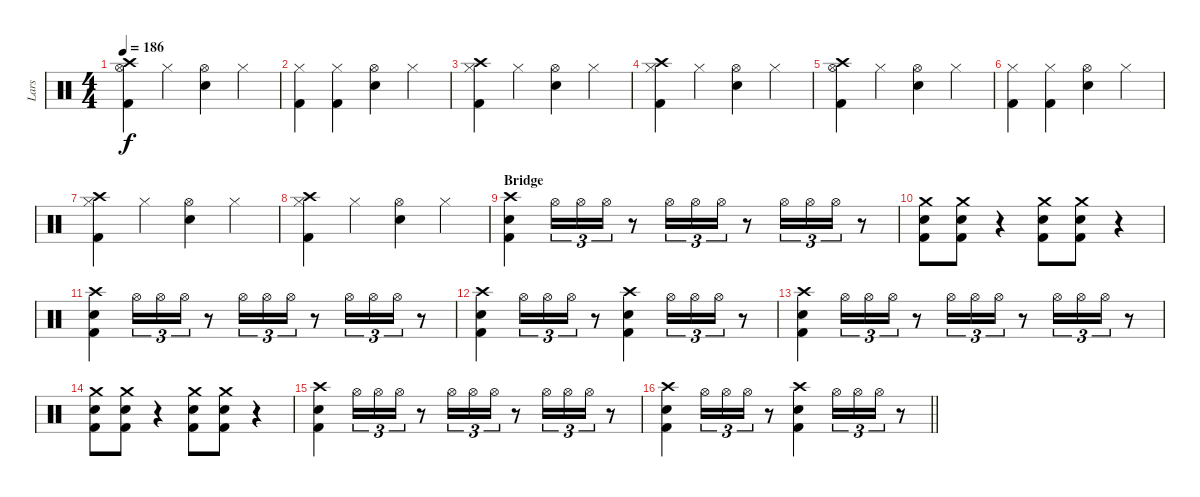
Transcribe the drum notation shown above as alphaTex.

\track ("Lars" "Lars") {instrument percussion}
\staff {score}
\articulation defaults
\ts (4 4)
\tempo 186
\clef neutral
\ks c
("Crash high (hit)" "Hi-Hat (open)" "Kick (hit) 2").4{dy f} "Hi-Hat (closed)".4 ("Hi-Hat (open)" "Electric Snare (hit)").4 "Hi-Hat (closed)".4 |
("Hi-Hat (closed)" "Kick (hit) 2").4 ("Hi-Hat (closed)" "Kick (hit) 2").4 ("Hi-Hat (open)" "Electric Snare (hit)").4 "Hi-Hat (closed)".4 |
("Crash high (hit)" "Hi-Hat (closed)" "Kick (hit) 2").4 "Hi-Hat (closed)".4 ("Hi-Hat (open)" "Electric Snare (hit)").4 "Hi-Hat (closed)".4 |
("Crash high (hit)" "Hi-Hat (closed)" "Kick (hit) 2").4 "Hi-Hat (closed)".4 ("Hi-Hat (open)" "Electric Snare (hit)").4 "Hi-Hat (closed)".4 |
("Crash high (hit)" "Hi-Hat (open)" "Kick (hit) 2").4 "Hi-Hat (closed)".4 ("Hi-Hat (open)" "Electric Snare (hit)").4 "Hi-Hat (closed)".4 |
("Hi-Hat (closed)" "Kick (hit) 2").4 ("Hi-Hat (closed)" "Kick (hit) 2").4 ("Hi-Hat (open)" "Electric Snare (hit)").4 "Hi-Hat (closed)".4 |
("Crash high (hit)" "Hi-Hat (closed)" "Kick (hit) 2").4 "Hi-Hat (closed)".4 ("Hi-Hat (open)" "Electric Snare (hit)").4 "Hi-Hat (closed)".4 |
("Crash high (hit)" "Hi-Hat (closed)" "Kick (hit) 2").4 "Hi-Hat (closed)".4 ("Hi-Hat (open)" "Electric Snare (hit)").4 "Hi-Hat (closed)".4 |
\section ("" "Bridge")
("Crash high (hit)" "Electric Snare (hit)" "Kick (hit) 2").4 "Hi-Hat (open)".16{tu (3 2)} "Hi-Hat (open)".16{tu (3 2)} "Hi-Hat (open)".16{tu (3 2)} r.8 "Hi-Hat (open)".16{tu (3 2)} "Hi-Hat (open)".16{tu (3 2)} "Hi-Hat (open)".16{tu (3 2)} r.8 "Hi-Hat (open)".16{tu (3 2)} "Hi-Hat (open)".16{tu (3 2)} "Hi-Hat (open)".16{tu (3 2)} r.8 |
("Crash medium (hit)" "Electric Snare (hit)" "Kick (hit) 2").8 ("Crash medium (hit)" "Electric Snare (hit)" "Kick (hit) 2").8 r.4 ("Crash medium (hit)" "Electric Snare (hit)" "Kick (hit) 2").8 ("Crash medium (hit)" "Electric Snare (hit)" "Kick (hit) 2").8 r.4 |
("Crash high (hit)" "Electric Snare (hit)" "Kick (hit) 2").4 "Hi-Hat (open)".16{tu (3 2)} "Hi-Hat (open)".16{tu (3 2)} "Hi-Hat (open)".16{tu (3 2)} r.8 "Hi-Hat (open)".16{tu (3 2)} "Hi-Hat (open)".16{tu (3 2)} "Hi-Hat (open)".16{tu (3 2)} r.8 "Hi-Hat (open)".16{tu (3 2)} "Hi-Hat (open)".16{tu (3 2)} "Hi-Hat (open)".16{tu (3 2)} r.8 |
("Crash high (hit)" "Electric Snare (hit)" "Kick (hit) 2").4 "Hi-Hat (open)".16{tu (3 2)} "Hi-Hat (open)".16{tu (3 2)} "Hi-Hat (open)".16{tu (3 2)} r.8 ("Crash high (hit)" "Electric Snare (hit)" "Kick (hit) 2").4 "Hi-Hat (open)".16{tu (3 2)} "Hi-Hat (open)".16{tu (3 2)} "Hi-Hat (open)".16{tu (3 2)} r.8 |
("Crash high (hit)" "Electric Snare (hit)" "Kick (hit) 2").4 "Hi-Hat (open)".16{tu (3 2)} "Hi-Hat (open)".16{tu (3 2)} "Hi-Hat (open)".16{tu (3 2)} r.8 "Hi-Hat (open)".16{tu (3 2)} "Hi-Hat (open)".16{tu (3 2)} "Hi-Hat (open)".16{tu (3 2)} r.8 "Hi-Hat (open)".16{tu (3 2)} "Hi-Hat (open)".16{tu (3 2)} "Hi-Hat (open)".16{tu (3 2)} r.8 |
("Crash medium (hit)" "Electric Snare (hit)" "Kick (hit) 2").8 ("Crash medium (hit)" "Electric Snare (hit)" "Kick (hit) 2").8 r.4 ("Crash medium (hit)" "Electric Snare (hit)" "Kick (hit) 2").8 ("Crash medium (hit)" "Electric Snare (hit)" "Kick (hit) 2").8 r.4 |
("Crash high (hit)" "Electric Snare (hit)" "Kick (hit) 2").4 "Hi-Hat (open)".16{tu (3 2)} "Hi-Hat (open)".16{tu (3 2)} "Hi-Hat (open)".16{tu (3 2)} r.8 "Hi-Hat (open)".16{tu (3 2)} "Hi-Hat (open)".16{tu (3 2)} "Hi-Hat (open)".16{tu (3 2)} r.8 "Hi-Hat (open)".16{tu (3 2)} "Hi-Hat (open)".16{tu (3 2)} "Hi-Hat (open)".16{tu (3 2)} r.8 |
\barLineRight lightlight
("Crash high (hit)" "Electric Snare (hit)" "Kick (hit) 2").4 "Hi-Hat (open)".16{tu (3 2)} "Hi-Hat (open)".16{tu (3 2)} "Hi-Hat (open)".16{tu (3 2)} r.8 ("Crash high (hit)" "Electric Snare (hit)" "Kick (hit) 2").4 "Hi-Hat (open)".16{tu (3 2)} "Hi-Hat (open)".16{tu (3 2)} "Hi-Hat (open)".16{tu (3 2)} r.8
